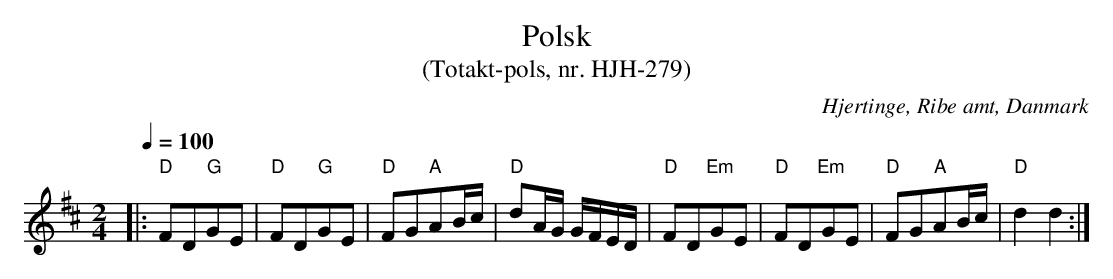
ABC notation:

X:1
T:Polsk
T:(Totakt-pols, nr. HJH-279)
O:Hjertinge, Ribe amt, Danmark
M:2/4
L:1/8
Q:1/4=100
K:D
|: "D"FD"G"GE | "D"FD"G"GE | "D"FG"A"AB/c/ | "D"dA/G/ G/F/E/D/ | "D"FD"Em"GE | "D"FD"Em"GE | "D"FG"A"AB/c/ | "D"d2 d2 :|
